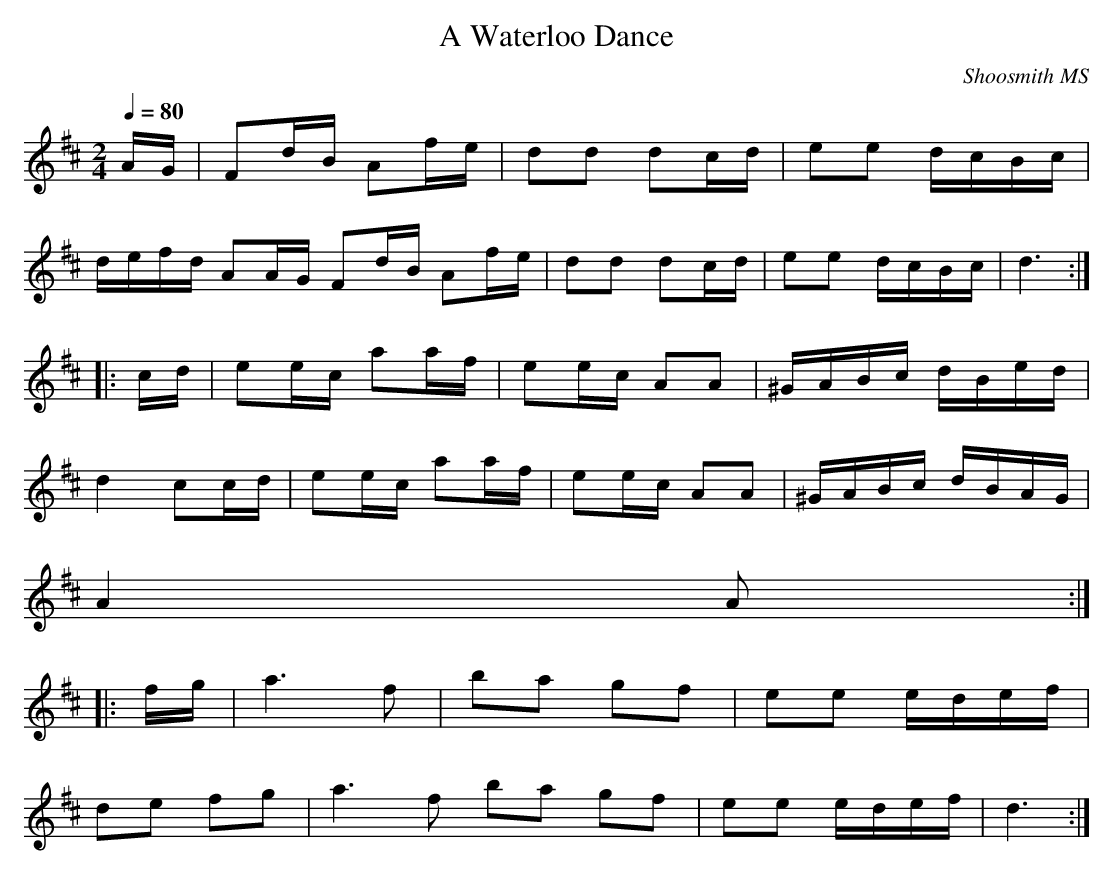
X:1
T:A Waterloo Dance
C:Shoosmith MS
Q:1/4=80
M:2/4
L:1/16
K:D
AG|F2dB A2fe|d2d2 d2cd|e2e2 dcBc|
defd A2AG F2dB A2fe|d2d2 d2cd|e2e2 dcBc|d6:|
|:cd|e2ec a2af|e2ec A2A2|^GABc dBed|
d4c2cd|e2ec a2af|e2ec A2A2|^GABc dBAG|
A4A2:|
|:fg|a6f2|b2a2 g2f2|e2e2 edef|
d2e2 f2g2|a6f2 b2a2 g2f2|e2e2 edef|d6:|
